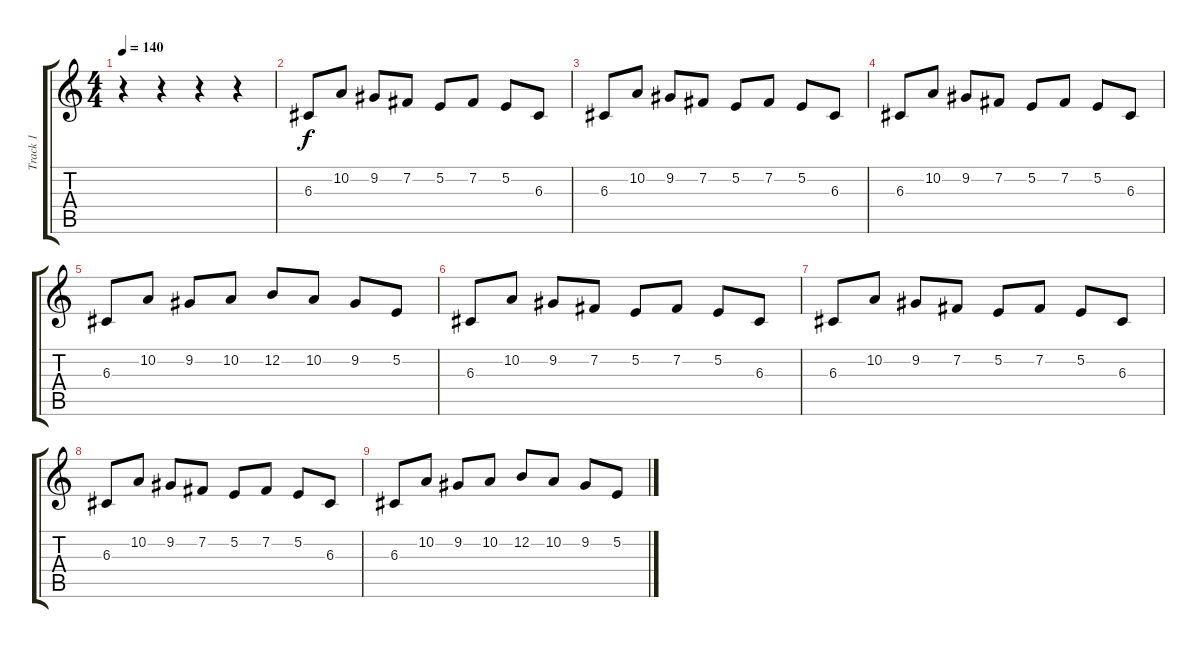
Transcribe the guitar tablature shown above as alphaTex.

\track ("Track 1" "Track 1") {instrument honkytonkpiano}
\staff {score tabs}
\tuning (E4 B3 G3 D3 A2 E2) {hide}
\ts (4 4)
\tempo 140
\clef g2
\ks c
r.4{dy f instrument honkytonkpiano} r.4 r.4 r.4 |
6.3.8 10.2.8 9.2.8 7.2.8 5.2.8 7.2.8 5.2.8 6.3.8 |
6.3.8 10.2.8 9.2.8 7.2.8 5.2.8 7.2.8 5.2.8 6.3.8 |
6.3.8 10.2.8 9.2.8 7.2.8 5.2.8 7.2.8 5.2.8 6.3.8 |
6.3.8 10.2.8 9.2.8 10.2.8 12.2.8 10.2.8 9.2.8 5.2.8 |
6.3.8 10.2.8 9.2.8 7.2.8 5.2.8 7.2.8 5.2.8 6.3.8 |
6.3.8 10.2.8 9.2.8 7.2.8 5.2.8 7.2.8 5.2.8 6.3.8 |
6.3.8 10.2.8 9.2.8 7.2.8 5.2.8 7.2.8 5.2.8 6.3.8 |
6.3.8 10.2.8 9.2.8 10.2.8 12.2.8 10.2.8 9.2.8 5.2.8
